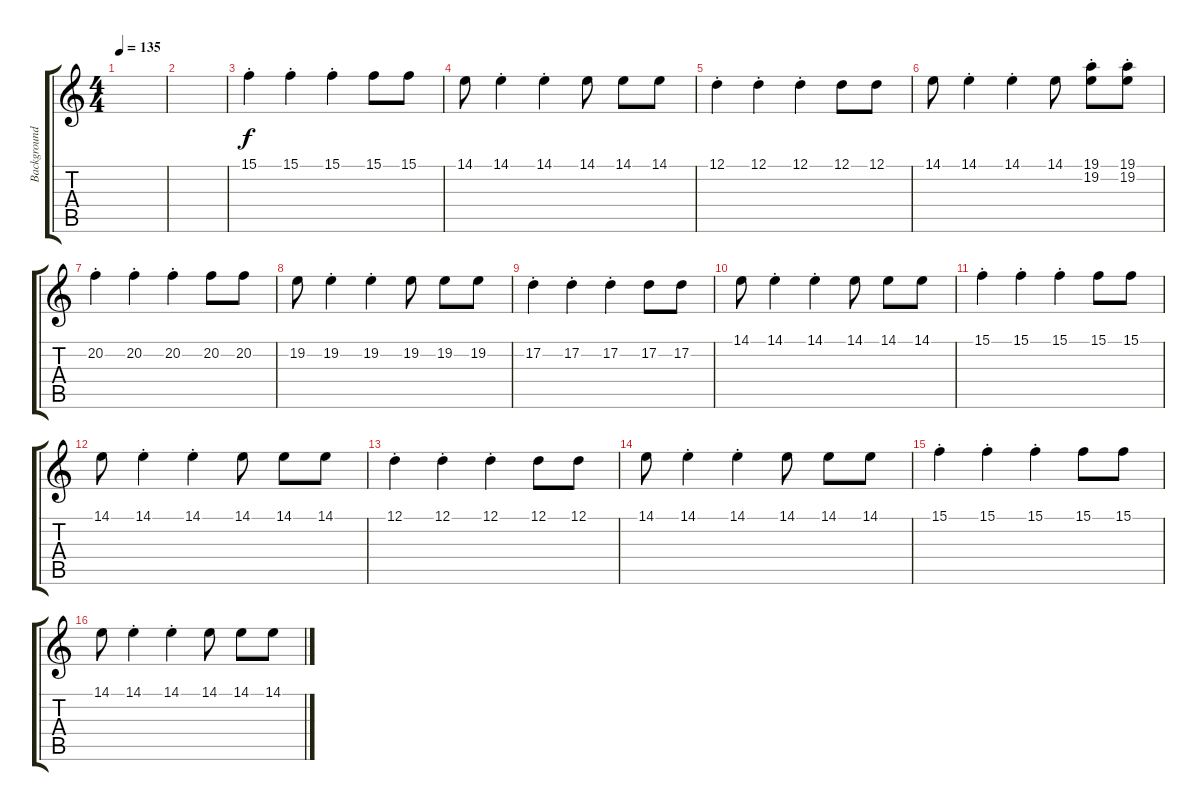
\track ("Background Vocals" "Background") {instrument choiraahs}
\staff {score tabs}
\tuning (D4 A3 F3 C3 G2 D2) {hide}
\ts (4 4)
\tempo 135
\clef g2
\ks c
|
|
15.1{st}.4 15.1{st}.4 15.1{st}.4 15.1.8 15.1.8 |
14.1.8 14.1{st}.4 14.1{st}.4 14.1.8 14.1.8 14.1.8 |
12.1{st}.4 12.1{st}.4 12.1{st}.4 12.1.8 12.1.8 |
14.1.8 14.1{st}.4 14.1{st}.4 14.1.8 (19.1{st} 19.2).8 (19.1{st} 19.2).8 |
20.2{st}.4 20.2{st}.4 20.2{st}.4 20.2.8 20.2.8 |
19.2.8 19.2{st}.4 19.2{st}.4 19.2.8 19.2.8 19.2.8 |
17.2{st}.4 17.2{st}.4 17.2{st}.4 17.2.8 17.2.8 |
14.1.8 14.1{st}.4 14.1{st}.4 14.1.8 14.1.8 14.1.8 |
15.1{st}.4 15.1{st}.4 15.1{st}.4 15.1.8 15.1.8 |
14.1.8 14.1{st}.4 14.1{st}.4 14.1.8 14.1.8 14.1.8 |
12.1{st}.4 12.1{st}.4 12.1{st}.4 12.1.8 12.1.8 |
14.1.8 14.1{st}.4 14.1{st}.4 14.1.8 14.1.8 14.1.8 |
15.1{st}.4 15.1{st}.4 15.1{st}.4 15.1.8 15.1.8 |
14.1.8 14.1{st}.4 14.1{st}.4 14.1.8 14.1.8 14.1.8
